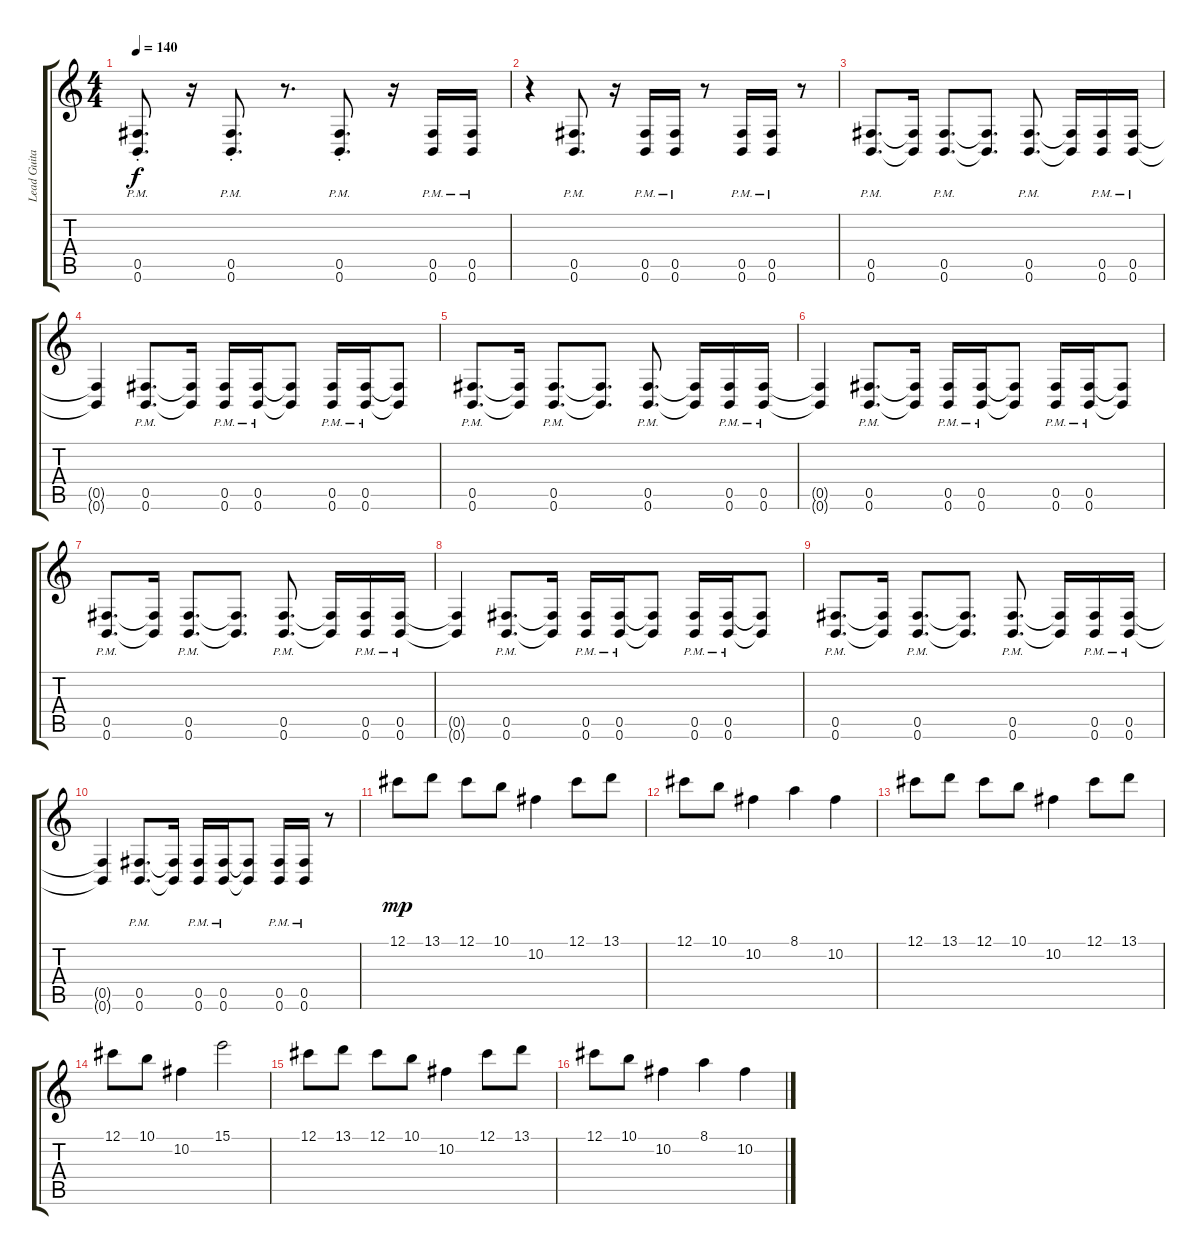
\track ("Lead Guitar" "Lead Guita") {instrument distortionguitar}
\staff {score tabs}
\tuning (Db4 Ab3 E3 B2 Gb2 B1) {hide}
\ts (4 4)
\tempo 140
\clef g2
\ks c
(0.5{pm st} 0.6{pm st}).8{d dy f} r.16 (0.5{pm st} 0.6{pm st}).8{d} r.8{d} (0.5{pm st} 0.6{pm st}).8{d} r.16 (0.5{pm} 0.6{pm}).16 (0.5{pm} 0.6{pm}).16 |
r.4 (0.5{pm} 0.6{pm}).8{d} r.16 (0.5{pm} 0.6{pm}).16 (0.5{pm} 0.6{pm}).16 r.8 (0.5{pm} 0.6{pm}).16 (0.5{pm} 0.6{pm}).16 r.8 |
(0.5{pm} 0.6{pm}).8{d} (0.5{t} 0.6{t}).16 (0.5{pm} 0.6{pm}).8{d} (0.5{t} 0.6{t}).8{d} (0.5{pm} 0.6{pm}).8{d} (0.5{t} 0.6{t}).16 (0.5{pm} 0.6{pm}).16 (0.5{pm} 0.6{pm}).16 |
(0.5{t} 0.6{t}).4 (0.5{pm} 0.6{pm}).8{d} (0.5{t} 0.6{t}).16 (0.5{pm} 0.6{pm}).16 (0.5{pm} 0.6{pm}).16 (0.5{t} 0.6{t}).8 (0.5{pm} 0.6{pm}).16 (0.5{pm} 0.6{pm}).16 (0.5{t} 0.6{t}).8 |
(0.5{pm} 0.6{pm}).8{d} (0.5{t} 0.6{t}).16 (0.5{pm} 0.6{pm}).8{d} (0.5{t} 0.6{t}).8{d} (0.5{pm} 0.6{pm}).8{d} (0.5{t} 0.6{t}).16 (0.5{pm} 0.6{pm}).16 (0.5{pm} 0.6{pm}).16 |
(0.5{t} 0.6{t}).4 (0.5{pm} 0.6{pm}).8{d} (0.5{t} 0.6{t}).16 (0.5{pm} 0.6{pm}).16 (0.5{pm} 0.6{pm}).16 (0.5{t} 0.6{t}).8 (0.5{pm} 0.6{pm}).16 (0.5{pm} 0.6{pm}).16 (0.5{t} 0.6{t}).8 |
(0.5{pm} 0.6{pm}).8{d} (0.5{t} 0.6{t}).16 (0.5{pm} 0.6{pm}).8{d} (0.5{t} 0.6{t}).8{d} (0.5{pm} 0.6{pm}).8{d} (0.5{t} 0.6{t}).16 (0.5{pm} 0.6{pm}).16 (0.5{pm} 0.6{pm}).16 |
(0.5{t} 0.6{t}).4 (0.5{pm} 0.6{pm}).8{d} (0.5{t} 0.6{t}).16 (0.5{pm} 0.6{pm}).16 (0.5{pm} 0.6{pm}).16 (0.5{t} 0.6{t}).8 (0.5{pm} 0.6{pm}).16 (0.5{pm} 0.6{pm}).16 (0.5{t} 0.6{t}).8 |
(0.5{pm} 0.6{pm}).8{d} (0.5{t} 0.6{t}).16 (0.5{pm} 0.6{pm}).8{d} (0.5{t} 0.6{t}).8{d} (0.5{pm} 0.6{pm}).8{d} (0.5{t} 0.6{t}).16 (0.5{pm} 0.6{pm}).16 (0.5{pm} 0.6{pm}).16 |
(0.5{t} 0.6{t}).4 (0.5{pm} 0.6{pm}).8{d} (0.5{t} 0.6{t}).16 (0.5{pm} 0.6{pm}).16 (0.5{pm} 0.6{pm}).16 (0.5{t} 0.6{t}).8 (0.5{pm} 0.6{pm}).16 (0.5{pm} 0.6{pm}).16 r.8 |
12.1.8{dy mp} 13.1.8 12.1.8 10.1.8 10.2.4 12.1.8 13.1.8 |
12.1.8 10.1.8 10.2.4 8.1.4 10.2.4 |
12.1.8 13.1.8 12.1.8 10.1.8 10.2.4 12.1.8 13.1.8 |
12.1.8 10.1.8 10.2.4 15.1.2 |
12.1.8 13.1.8 12.1.8 10.1.8 10.2.4 12.1.8 13.1.8 |
12.1.8 10.1.8 10.2.4 8.1.4 10.2.4
